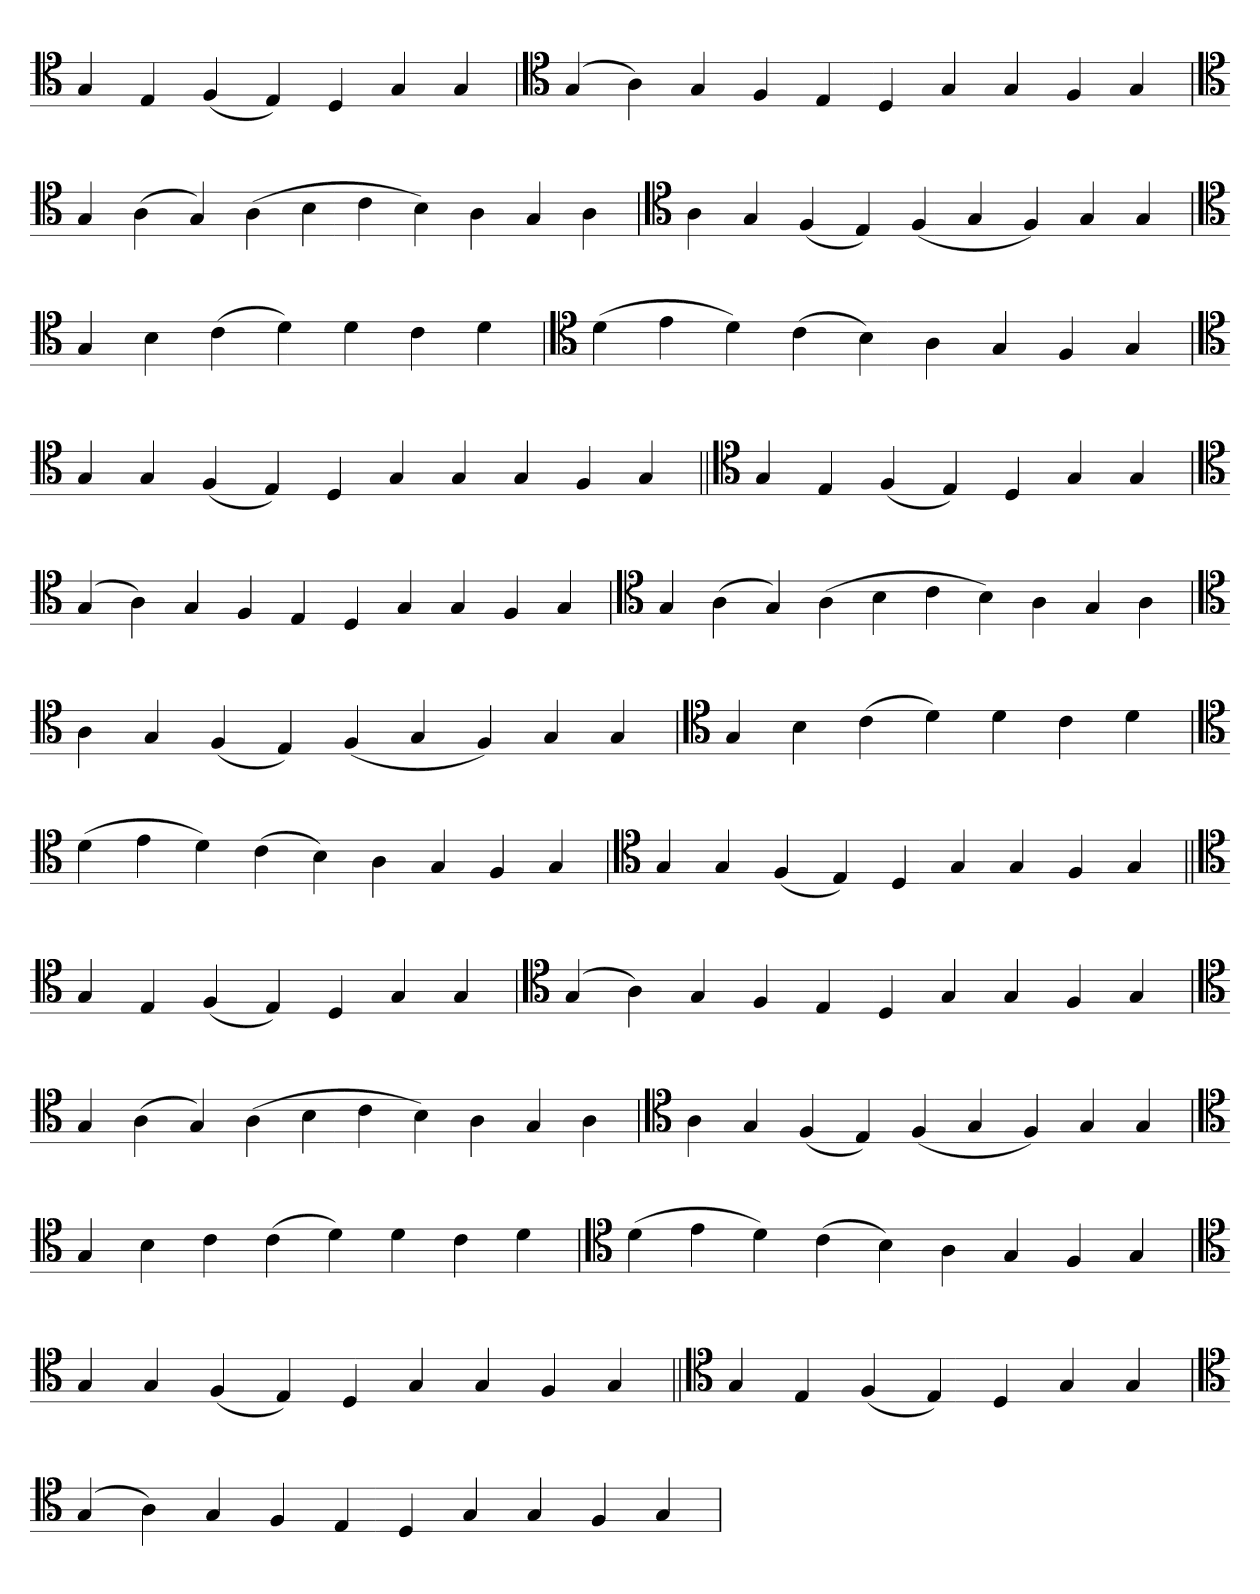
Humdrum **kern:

**kern
*part1
*staff1
*clefC4
=
4G
4E
(4F
4E)
4D
4G
4G
=`
*clefC4
(4G
4A)
4G
4F
4E
4D
4G
4G
4F
4G
='
*clefC4
4G
(4A
4G)
(4A
4B
4c
4B)
4A
4G
4A
=`
*clefC4
4A
4G
(4F
4E)
(4F
4G
4F)
4G
4G
=
*clefC4
4G
4B
(4c
4d)
4d
4c
4d
=`
*clefC4
(4d
4e
4d)
(4c
4B)
4A
4G
4F
4G
='
*clefC4
4G
4G
(4F
4E)
4D
4G
4G
4G
4F
4G
=||
*clefC4
4G
4E
(4F
4E)
4D
4G
4G
=`
*clefC4
(4G
4A)
4G
4F
4E
4D
4G
4G
4F
4G
='
*clefC4
4G
(4A
4G)
(4A
4B
4c
4B)
4A
4G
4A
=`
*clefC4
4A
4G
(4F
4E)
(4F
4G
4F)
4G
4G
=
*clefC4
4G
4B
(4c
4d)
4d
4c
4d
=`
*clefC4
(4d
4e
4d)
(4c
4B)
4A
4G
4F
4G
='
*clefC4
4G
4G
(4F
4E)
4D
4G
4G
4F
4G
=||
*clefC4
4G
4E
(4F
4E)
4D
4G
4G
=`
*clefC4
(4G
4A)
4G
4F
4E
4D
4G
4G
4F
4G
='
*clefC4
4G
(4A
4G)
(4A
4B
4c
4B)
4A
4G
4A
=`
*clefC4
4A
4G
(4F
4E)
(4F
4G
4F)
4G
4G
=
*clefC4
4G
4B
4c
(4c
4d)
4d
4c
4d
=`
*clefC4
(4d
4e
4d)
(4c
4B)
4A
4G
4F
4G
='
*clefC4
4G
4G
(4F
4E)
4D
4G
4G
4F
4G
=||
*clefC4
4G
4E
(4F
4E)
4D
4G
4G
=`
*clefC4
(4G
4A)
4G
4F
4E
4D
4G
4G
4F
4G
='
*-
